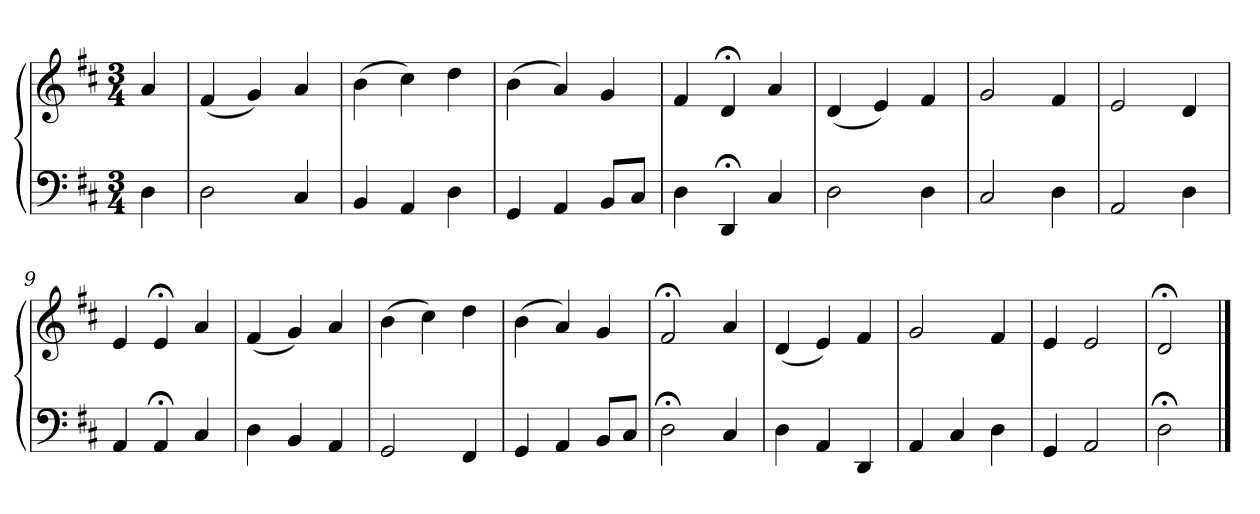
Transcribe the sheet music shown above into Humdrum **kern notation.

**kern	**kern
*part1	*part1
*staff2	*staff1
*clefF4	*clefG2
*k[f#c#]	*k[f#c#]
*M3/4	*M3/4
=1	=1
4D	4a
=2	=2
2D	(4f#
.	4g)
4C#	4a
=3	=3
4BB	(4b
4AA	4cc#)
4D	4dd
=4	=4
4GG	(4b
4AA	4a)
8BBL	4g
8C#J	.
=5	=5
4D	4f#
4DD;<	4d;<
4C#	4a
=6	=6
2D	(4d
.	4e)
4D	4f#
=7	=7
2C#	2g
4D	4f#
=8	=8
2AA	2e
4D	4d
=9	=9
4AA	4e
4AA;<	4e;<
4C#	4a
!!LO:LB:g=z
=10	=10
4D	(4f#
4BB	4g)
4AA	4a
=11	=11
2GG	(4b
.	4cc#)
4FF#	4dd
=12	=12
4GG	(4b
4AA	4a)
8BBL	4g
8C#J	.
=13	=13
2D;<	2f#;<
4C#	4a
=14	=14
4D	(4d
4AA	4e)
4DD	4f#
=15	=15
4AA	2g
4C#	.
4D	4f#
=16	=16
4GG	4e
2AA	2e
=17	=17
2D;<	2d;<
==	==
*-	*-
